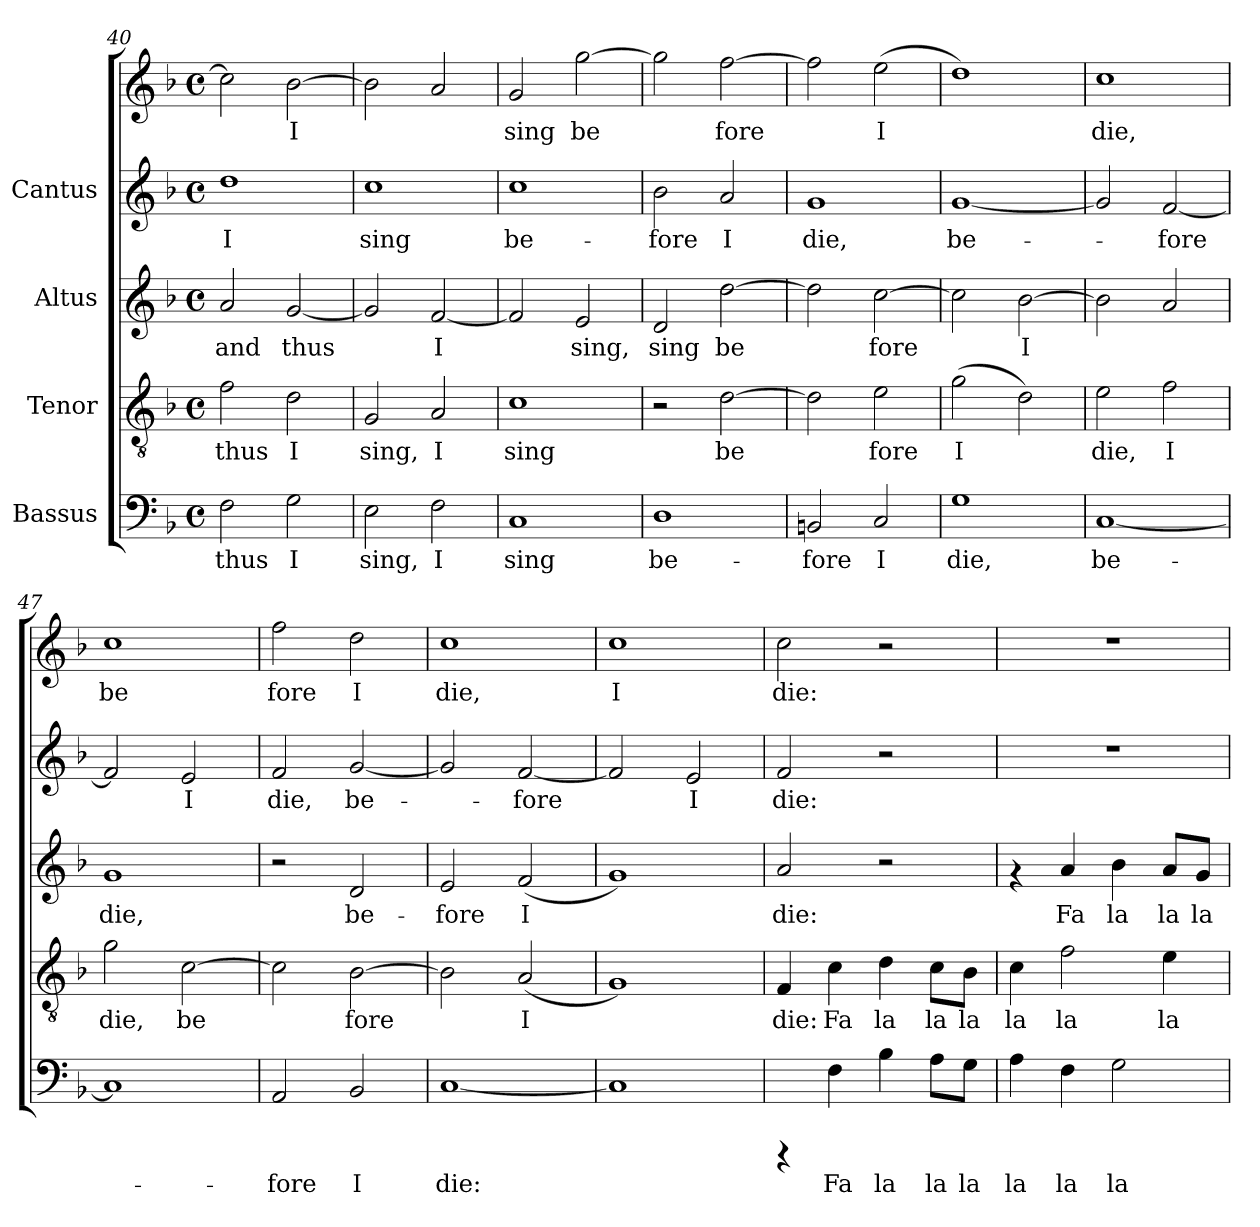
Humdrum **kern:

**kern	**text	**kern	**text	**kern	**text	**kern	**text	**kern	**text
*part4	*part4	*part3	*part3	*part2	*part2	*part1	*part1	*part1	*part1
*staff5	*staff5	*staff4	*staff4	*staff3	*staff3	*staff2	*staff2	*staff1	*staff1
*I"Bassus	*	*I"Tenor	*	*I"Altus	*	*I"Cantus	*	*	*
*clefF4	*	*clefGv2	*	*clefG2	*	*clefG2	*	*clefG2	*
*k[b-]	*	*k[b-]	*	*k[b-]	*	*k[b-]	*	*k[b-]	*
*F:	*	*F:	*	*F:	*	*F:	*	*F:	*
*M4/4	*	*M4/4	*	*M4/4	*	*M4/4	*	*M4/4	*
*met(c)	*	*met(c)	*	*met(c)	*	*met(c)	*	*met(c)	*
=40	=40	=40	=40	=40	=40	=40	=40	=40	=40
!	!LO:LY:b:cj	!	!LO:LY:b:cj	!	!LO:LY:b:cj	!	!LO:LY:b:cj	!	!LO:LY:b:cj
2F\	thus	2f\	thus	2a/	and	1dd	I	2cc\]	.
!	!LO:LY:b:cj	!	!LO:LY:b:cj	!	!LO:LY:b:cj	!	!	!	!LO:LY:b:cj
2G\	I	2d\	I	[<2g/	thus	.	.	[>2b-\	I
=41	=41	=41	=41	=41	=41	=41	=41	=41	=41
!	!LO:LY:b:cj	!	!LO:LY:b:cj	!	!LO:LY:b:cj	!	!LO:LY:b:cj	!	!
2E\	sing,	2G/	sing,	2g/]	.	1cc	sing	2b-\]	.
!	!LO:LY:b:cj	!	!LO:LY:b:cj	!	!LO:LY:b:cj	!	!	!	!
2F\	I	2A/	I	[<2f/	I	.	.	2a/	.
=42	=42	=42	=42	=42	=42	=42	=42	=42	=42
!	!LO:LY:b:cj	!	!LO:LY:b:cj	!	!LO:LY:b:cj	!	!LO:LY:b:cj	!	!LO:LY:b:cj
1C	sing	1c	sing	2f/]	.	1cc	-be-	2g/	sing
!	!	!	!	!	!LO:LY:b:cj	!	!	!	!LO:LY:b:cj
.	.	.	.	2e/	sing,	.	.	[>2gg\	be-
=43	=43	=43	=43	=43	=43	=43	=43	=43	=43
!	!LO:LY:b:cj	!	!	!	!LO:LY:b:cj	!	!LO:LY:b:cj	!	!LO:LY:b:cj
1D	be-	2r	.	2d/	sing	2b-\	fore	2gg\]	-
!	!	!	!LO:LY:b:cj	!	!LO:LY:b:cj	!	!LO:LY:b:cj	!	!LO:LY:b:cj
.	.	[>2d\	be-	[>2dd\	be-	2a/	I	[>2ff\	fore
=44	=44	=44	=44	=44	=44	=44	=44	=44	=44
!	!LO:LY:b:cj	!	!LO:LY:b:cj	!	!LO:LY:b:cj	!	!LO:LY:b:cj	!	!LO:LY:b:cj
2BBn/	-fore	2d\]	-	2dd\]	-	1g	die,	2ff\]	.
!	!LO:LY:b:cj	!	!LO:LY:b:cj	!	!LO:LY:b:cj	!	!	!	!LO:LY:b:cj
2C/	I	2e\	fore	[>2cc\	fore	.	.	(>2ee\	I
=45	=45	=45	=45	=45	=45	=45	=45	=45	=45
!	!LO:LY:b:cj	!	!LO:LY:b:cj	!	!LO:LY:b:cj	!	!LO:LY:b:cj	!	!
1G	die,	(>2g\	I	2cc\]	.	[<1g	be-	1dd)	.
!	!	!	!LO:LY:b:cj	!	!LO:LY:b:cj	!	!	!	!
.	.	2d\)	.	[>2b-\	I	.	.	.	.
!!LO:LB:g=z
=46	=46	=46	=46	=46	=46	=46	=46	=46	=46
!	!LO:LY:b:cj	!	!LO:LY:b:cj	!	!	!	!LO:LY:b:cj	!	!LO:LY:b:cj
[<1C	be-	2e\	die,	2b-\]	.	2g/]	.	1cc	-die,
!	!	!	!LO:LY:b:cj	!	!	!	!LO:LY:b:cj	!	!
.	.	2f\	I	2a/	.	[<2f/	fore	.	.
=47	=47	=47	=47	=47	=47	=47	=47	=47	=47
!	!	!	!LO:LY:b:cj	!	!LO:LY:b:cj	!	!LO:LY:b:cj	!	!LO:LY:b:cj
1C]	.	2g\	die,	1g	die,	2f/]	.	1cc	be
!	!	!	!LO:LY:b:cj	!	!	!	!LO:LY:b:cj	!	!
.	.	[>2c\	be-	.	.	2e/	I	.	.
=48	=48	=48	=48	=48	=48	=48	=48	=48	=48
!	!LO:LY:b:cj	!	!LO:LY:b:cj	!	!	!	!LO:LY:b:cj	!	!LO:LY:b:cj
2AA/	-fore	2c\]	-	2r	.	2f/	die,	2ff\	fore
!	!LO:LY:b:cj	!	!LO:LY:b:cj	!	!LO:LY:b:cj	!	!LO:LY:b:cj	!	!LO:LY:b:cj
2BB-/	I	[>2B-\	fore	2d/	be-	[<2g/	be-	2dd\	I
=49	=49	=49	=49	=49	=49	=49	=49	=49	=49
!	!LO:LY:b:cj	!	!LO:LY:b:cj	!	!LO:LY:b:cj	!	!LO:LY:b:cj	!	!LO:LY:b:cj
[<1C	die:	2B-\]	.	2e/	-fore	2g/]	.	1cc	-die,
!	!	!	!LO:LY:b:cj	!	!LO:LY:b:cj	!	!LO:LY:b:cj	!	!
.	.	(<2A/	I	(<2f/	I	[<2f/	fore	.	.
=50	=50	=50	=50	=50	=50	=50	=50	=50	=50
!	!	!	!	!	!	!	!LO:LY:b:cj	!	!LO:LY:b:cj
1C]	.	1G)	.	1g)	.	2f/]	.	1cc	I
!	!	!	!	!	!	!	!LO:LY:b:cj	!	!
.	.	.	.	.	.	2e/	I	.	.
=51	=51	=51	=51	=51	=51	=51	=51	=51	=51
!	!	!	!LO:LY:b:cj	!	!LO:LY:b:cj	!	!LO:LY:b:cj	!	!LO:LY:b:cj
4rCCC	.	4F/	die:	2a/	die:	2f/	die:	2cc\	die:
!	!LO:LY:b:cj	!	!LO:LY:b:cj	!	!	!	!	!	!
4F\	Fa	4c\	Fa	.	.	.	.	.	.
!	!LO:LY:b:cj	!	!LO:LY:b:cj	!	!	!	!	!	!
4B-\	la	4d\	la	2r	.	2r	.	2r	.
!	!LO:LY:b:cj	!	!LO:LY:b:cj	!	!	!	!	!	!
8A\L	la	8c\L	la	.	.	.	.	.	.
!	!LO:LY:b:cj	!	!LO:LY:b:cj	!	!	!	!	!	!
8G\J	la	8B-\J	la	.	.	.	.	.	.
!!LO:PB:g=z
=52	=52	=52	=52	=52	=52	=52	=52	=52	=52
!	!LO:LY:b:cj	!	!LO:LY:b:cj	!	!	!	!	!	!
4A\	la	4c\	la	4rf	.	1r	.	1r	.
!	!LO:LY:b:cj	!	!LO:LY:b:cj	!	!LO:LY:b:cj	!	!	!	!
4F\	la	2f\	la	4a/	Fa	.	.	.	.
!	!LO:LY:b:cj	!	!	!	!LO:LY:b:cj	!	!	!	!
2G\	la	.	.	4b-\	la	.	.	.	.
!	!	!	!LO:LY:b:cj	!	!LO:LY:b:cj	!	!	!	!
.	.	4e\	la	8a/L	la	.	.	.	.
!	!	!	!	!	!LO:LY:b:cj	!	!	!	!
.	.	.	.	8g/J	la	.	.	.	.
=	=	=	=	=	=	=	=	=	=
*-	*-	*-	*-	*-	*-	*-	*-	*-	*-
